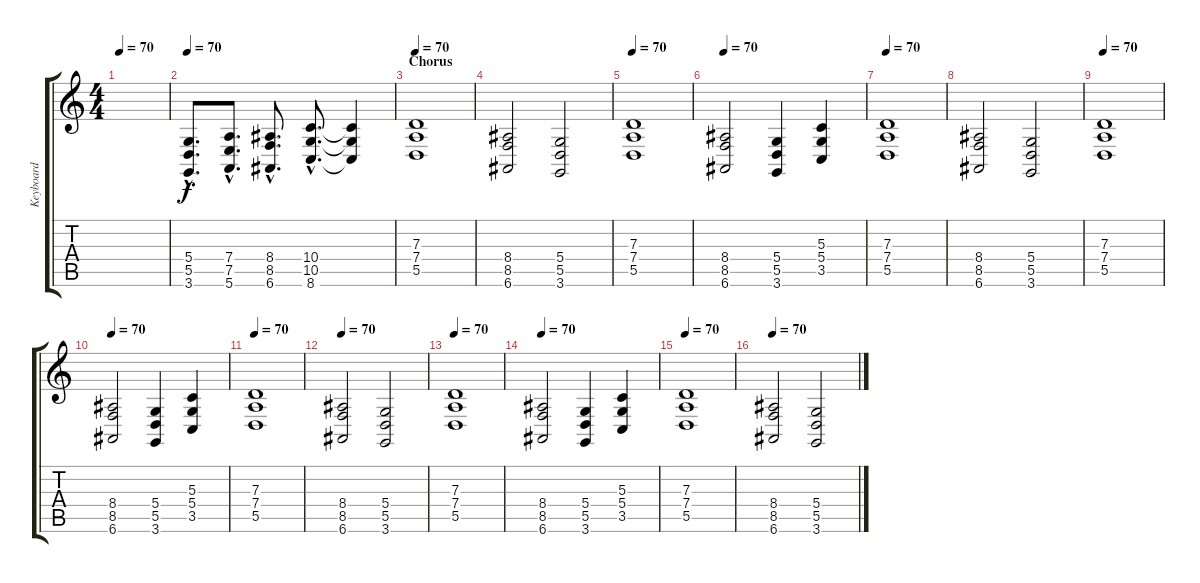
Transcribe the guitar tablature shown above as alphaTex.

\track ("Keyboard" "Keyboard") {instrument synthstrings2}
\staff {score tabs}
\tuning (E4 B3 G3 D3 A2 E2) {hide}
\ts (4 4)
\tempo 70
\clef g2
\ks c
|
\tempo 70
(5.4{hac} 5.5{hac} 3.6{hac}).8{d} (7.4{hac} 7.5{hac} 5.6{hac}).8{d} (8.4{hac} 8.5{hac} 6.6{hac}).8{d} (10.4{hac} 10.5{hac} 8.6{hac}).8{d} (10.4{t} 10.5{t} 8.6{t}).4 |
\section ("" "Chorus")
\tempo 70
(7.3 7.4 5.5).1 |
(8.4 8.5 6.6).2 (5.4 5.5 3.6).2 |
\tempo 70
(7.3 7.4 5.5).1 |
\tempo 70
(8.4 8.5 6.6).2 (5.4 5.5 3.6).4 (5.3 5.4 3.5).4 |
\tempo 70
(7.3 7.4 5.5).1 |
(8.4 8.5 6.6).2 (5.4 5.5 3.6).2 |
\tempo 70
(7.3 7.4 5.5).1 |
\tempo 70
(8.4 8.5 6.6).2 (5.4 5.5 3.6).4 (5.3 5.4 3.5).4 |
\tempo 70
(7.3 7.4 5.5).1 |
\tempo 70
(8.4 8.5 6.6).2 (5.4 5.5 3.6).2 |
\tempo 70
(7.3 7.4 5.5).1 |
\tempo 70
(8.4 8.5 6.6).2 (5.4 5.5 3.6).4 (5.3 5.4 3.5).4 |
\tempo 70
(7.3 7.4 5.5).1 |
\tempo 70
(8.4 8.5 6.6).2 (5.4 5.5 3.6).2
